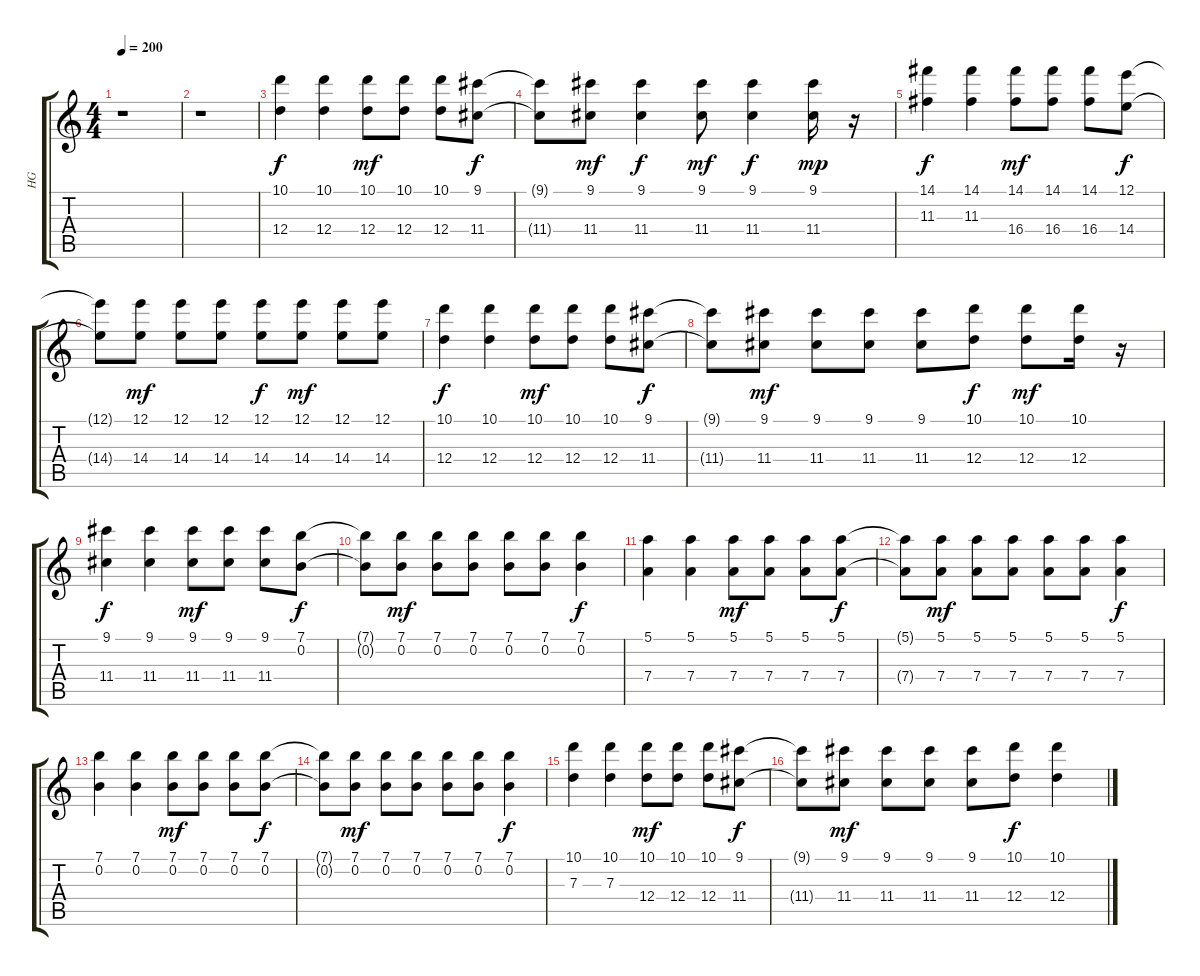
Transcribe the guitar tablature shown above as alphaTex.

\track ("HG" "HG") {instrument overdrivenguitar}
\staff {score tabs}
\tuning (E4 B3 G3 D3 A2 E2) {hide}
\ts (4 4)
\tempo 200
\clef g2
\ks c
r.1{dy f} |
r.1 |
(10.1 12.4).4 (10.1 12.4).4 (10.1 12.4).8{dy mf} (10.1 12.4).8 (10.1 12.4).8 (9.1 11.4).8{dy f} |
(9.1{t} 11.4{t}).8 (9.1 11.4).8{dy mf} (9.1 11.4).4{dy f} (9.1 11.4).8{dy mf} (9.1 11.4).4{dy f} (9.1 11.4).16{dy mp} r.16 |
(14.1 11.3).4{dy f} (14.1 11.3).4 (14.1 16.4).8{dy mf} (14.1 16.4).8 (14.1 16.4).8 (12.1 14.4).8{dy f} |
(12.1{t} 14.4{t}).8 (12.1 14.4).8{dy mf} (12.1 14.4).8 (12.1 14.4).8 (12.1 14.4).8{dy f} (12.1 14.4).8{dy mf} (12.1 14.4).8 (12.1 14.4).8 |
(10.1 12.4).4{dy f} (10.1 12.4).4 (10.1 12.4).8{dy mf} (10.1 12.4).8 (10.1 12.4).8 (9.1 11.4).8{dy f} |
(9.1{t} 11.4{t}).8 (9.1 11.4).8{dy mf} (9.1 11.4).8 (9.1 11.4).8 (9.1 11.4).8 (10.1 12.4).8{dy f} (10.1 12.4).8{dy mf} (10.1 12.4).16 r.16 |
(9.1 11.4).4{dy f} (9.1 11.4).4 (9.1 11.4).8{dy mf} (9.1 11.4).8 (9.1 11.4).8 (7.1 0.2).8{dy f} |
(7.1{t} 0.2{t}).8 (7.1 0.2).8{dy mf} (7.1 0.2).8 (7.1 0.2).8 (7.1 0.2).8 (7.1 0.2).8 (7.1 0.2).4{dy f} |
(5.1 7.4).4 (5.1 7.4).4 (5.1 7.4).8{dy mf} (5.1 7.4).8 (5.1 7.4).8 (5.1 7.4).8{dy f} |
(5.1{t} 7.4{t}).8 (5.1 7.4).8{dy mf} (5.1 7.4).8 (5.1 7.4).8 (5.1 7.4).8 (5.1 7.4).8 (5.1 7.4).4{dy f} |
(7.1 0.2).4 (7.1 0.2).4 (7.1 0.2).8{dy mf} (7.1 0.2).8 (7.1 0.2).8 (7.1 0.2).8{dy f} |
(7.1{t} 0.2{t}).8 (7.1 0.2).8{dy mf} (7.1 0.2).8 (7.1 0.2).8 (7.1 0.2).8 (7.1 0.2).8 (7.1 0.2).4{dy f} |
(10.1 7.3).4 (10.1 7.3).4 (10.1 12.4).8{dy mf} (10.1 12.4).8 (10.1 12.4).8 (9.1 11.4).8{dy f} |
(9.1{t} 11.4{t}).8 (9.1 11.4).8{dy mf} (9.1 11.4).8 (9.1 11.4).8 (9.1 11.4).8 (10.1 12.4).8{dy f} (10.1 12.4).4
